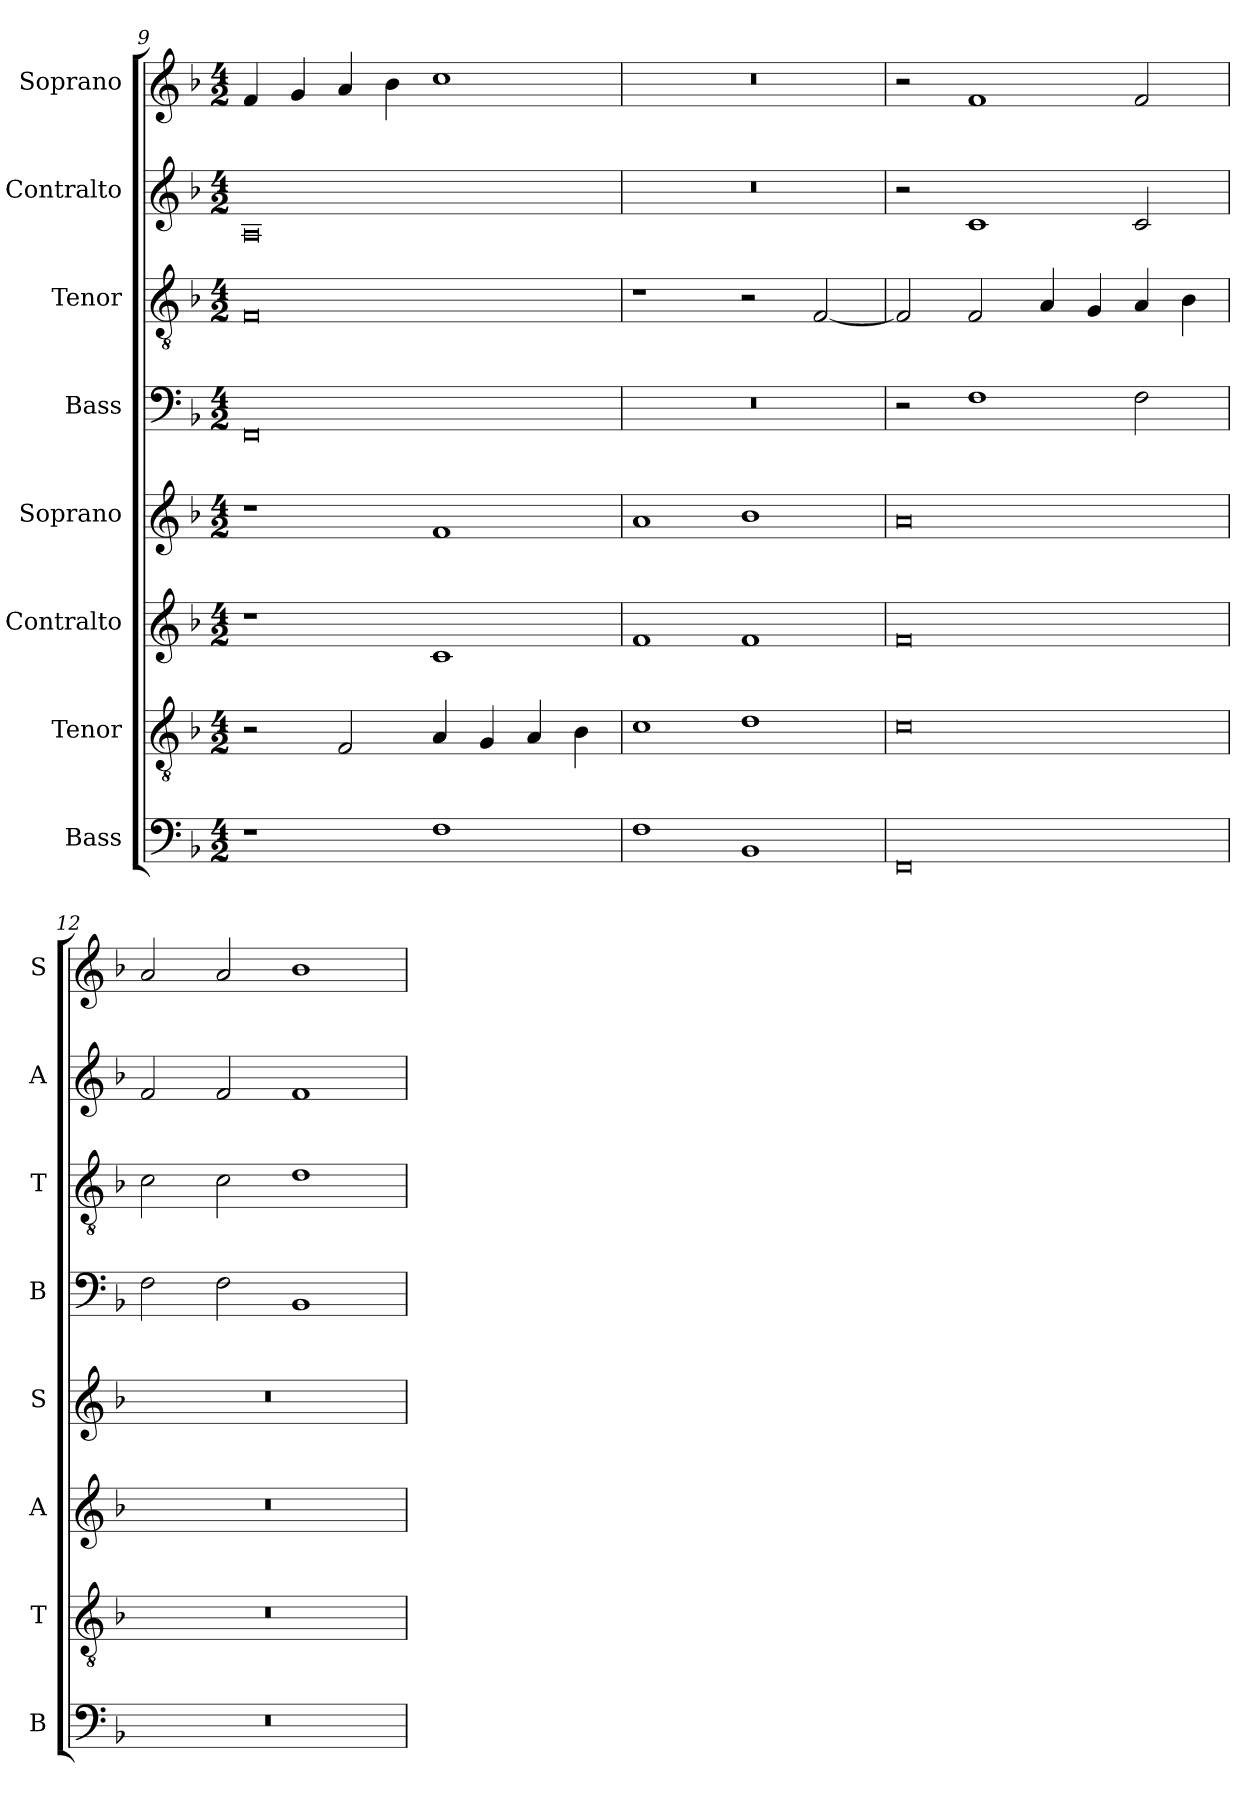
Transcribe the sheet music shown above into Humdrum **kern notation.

**kern	**kern	**kern	**kern	**kern	**kern	**kern	**kern
*part8	*part7	*part6	*part5	*part4	*part3	*part2	*part1
*staff8	*staff7	*staff6	*staff5	*staff4	*staff3	*staff2	*staff1
*I"Bass	*I"Tenor	*I"Contralto	*I"Soprano	*I"Bass	*I"Tenor	*I"Contralto	*I"Soprano
*I'B	*I'T	*I'A	*I'S	*I'B	*I'T	*I'A	*I'S
*clefF4	*clefGv2	*clefG2	*clefG2	*clefF4	*clefGv2	*clefG2	*clefG2
*k[b-]	*k[b-]	*k[b-]	*k[b-]	*k[b-]	*k[b-]	*k[b-]	*k[b-]
*F:ion	*F:ion	*F:ion	*F:ion	*F:ion	*F:ion	*F:ion	*F:ion
*M4/2	*M4/2	*M4/2	*M4/2	*M4/2	*M4/2	*M4/2	*M4/2
=9	=9	=9	=9	=9	=9	=9	=9
1r	2r	1r	1r	0FF	0F	0A	4f
.	.	.	.	.	.	.	4g
.	2F	.	.	.	.	.	4a
.	.	.	.	.	.	.	4b-
1F	4A	1c	1f	.	.	.	1cc
.	4G	.	.	.	.	.	.
.	4A	.	.	.	.	.	.
.	4B-	.	.	.	.	.	.
=10	=10	=10	=10	=10	=10	=10	=10
1F	1c	1f	1a	0r	1r	0r	0r
1BB-	1d	1f	1b-	.	2r	.	.
.	.	.	.	.	[2F	.	.
=11	=11	=11	=11	=11	=11	=11	=11
0FF	0c	0f	0a	2r	2F]	2r	2r
.	.	.	.	1F	2F	1c	1f
.	.	.	.	.	4A	.	.
.	.	.	.	.	4G	.	.
.	.	.	.	2F	4A	2c	2f
.	.	.	.	.	4B-	.	.
=12	=12	=12	=12	=12	=12	=12	=12
0r	0r	0r	0r	2F	2c	2f	2a
.	.	.	.	2F	2c	2f	2a
.	.	.	.	1BB-	1d	1f	1b-
=	=	=	=	=	=	=	=
*-	*-	*-	*-	*-	*-	*-	*-
